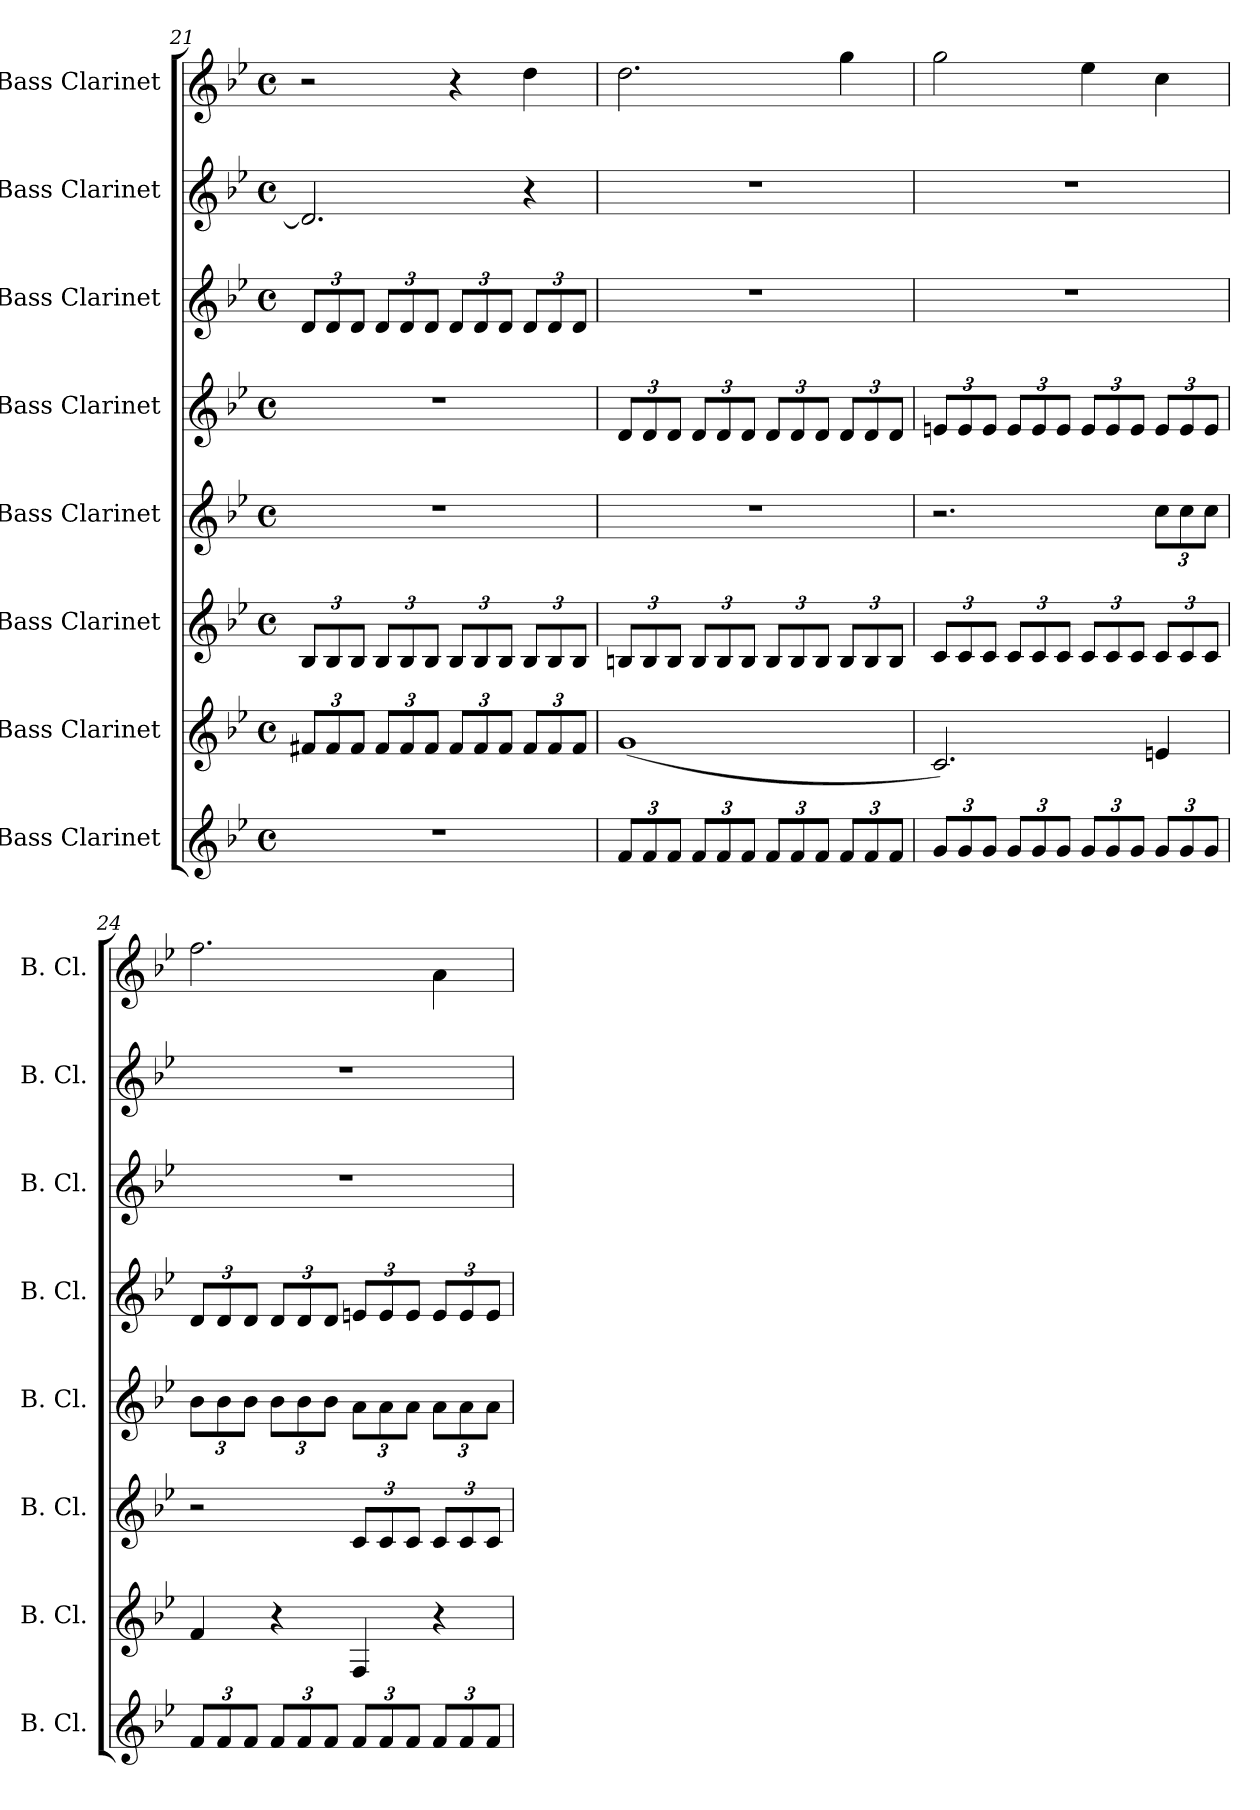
**kern	**kern	**kern	**kern	**kern	**kern	**kern	**kern
*part8	*part7	*part6	*part5	*part4	*part3	*part2	*part1
*staff8	*staff7	*staff6	*staff5	*staff4	*staff3	*staff2	*staff1
*I"Bass Clarinet	*I"Bass Clarinet	*I"Bass Clarinet	*I"Bass Clarinet	*I"Bass Clarinet	*I"Bass Clarinet	*I"Bass Clarinet	*I"Bass Clarinet
*I'B. Cl.	*I'B. Cl.	*I'B. Cl.	*I'B. Cl.	*I'B. Cl.	*I'B. Cl.	*I'B. Cl.	*I'B. Cl.
!!LO:PB:g=z
*clefG2	*clefG2	*clefG2	*clefG2	*clefG2	*clefG2	*clefG2	*clefG2
*ITrd8c14	*ITrd8c14	*ITrd8c14	*ITrd8c14	*ITrd8c14	*ITrd8c14	*ITrd8c14	*ITrd8c14
*k[b-e-]	*k[b-e-]	*k[b-e-]	*k[b-e-]	*k[b-e-]	*k[b-e-]	*k[b-e-]	*k[b-e-]
*M4/4	*M4/4	*M4/4	*M4/4	*M4/4	*M4/4	*M4/4	*M4/4
*met(c)	*met(c)	*met(c)	*met(c)	*met(c)	*met(c)	*met(c)	*met(c)
*	*Xbrackettup	*Xbrackettup	*	*	*Xbrackettup	*	*
=21	=21	=21	=21	=21	=21	=21	=21
1r	12F#X/L	12BB-/L	1r	1r	12D/L	2.D/]	2r
.	12F#/	12BB-/	.	.	12D/	.	.
.	12F#/J	12BB-/J	.	.	12D/J	.	.
.	12F#/L	12BB-/L	.	.	12D/L	.	.
.	12F#/	12BB-/	.	.	12D/	.	.
.	12F#/J	12BB-/J	.	.	12D/J	.	.
.	12F#/L	12BB-/L	.	.	12D/L	.	4r
.	12F#/	12BB-/	.	.	12D/	.	.
.	12F#/J	12BB-/J	.	.	12D/J	.	.
.	12F#/L	12BB-/L	.	.	12D/L	4r	4d\
.	12F#/	12BB-/	.	.	12D/	.	.
.	12F#/J	12BB-/J	.	.	12D/J	.	.
=22	=22	=22	=22	=22	=22	=22	=22
*Xbrackettup	*	*	*	*Xbrackettup	*	*	*
12F/L	(<1G	12BBn/L	1r	12D/L	1r	1r	2.d\
12F/	.	12BB/	.	12D/	.	.	.
12F/J	.	12BB/J	.	12D/J	.	.	.
12F/L	.	12BB/L	.	12D/L	.	.	.
12F/	.	12BB/	.	12D/	.	.	.
12F/J	.	12BB/J	.	12D/J	.	.	.
12F/L	.	12BB/L	.	12D/L	.	.	.
12F/	.	12BB/	.	12D/	.	.	.
12F/J	.	12BB/J	.	12D/J	.	.	.
12F/L	.	12BB/L	.	12D/L	.	.	4g\
12F/	.	12BB/	.	12D/	.	.	.
12F/J	.	12BB/J	.	12D/J	.	.	.
=23	=23	=23	=23	=23	=23	=23	=23
12G/L	2.C/)	12C/L	2.r	12En/L	1r	1r	2g\
12G/	.	12C/	.	12E/	.	.	.
12G/J	.	12C/J	.	12E/J	.	.	.
12G/L	.	12C/L	.	12E/L	.	.	.
12G/	.	12C/	.	12E/	.	.	.
12G/J	.	12C/J	.	12E/J	.	.	.
12G/L	.	12C/L	.	12E/L	.	.	4e-\
12G/	.	12C/	.	12E/	.	.	.
12G/J	.	12C/J	.	12E/J	.	.	.
*	*	*	*Xbrackettup	*	*	*	*
12G/L	4En/	12C/L	12c\L	12E/L	.	.	4c\
12G/	.	12C/	12c\	12E/	.	.	.
12G/J	.	12C/J	12c\J	12E/J	.	.	.
!!LO:PB:g=z
=24	=24	=24	=24	=24	=24	=24	=24
12F/L	4F/	2r	12B-\L	12D/L	1r	1r	2.f\
12F/	.	.	12B-\	12D/	.	.	.
12F/J	.	.	12B-\J	12D/J	.	.	.
12F/L	4r	.	12B-\L	12D/L	.	.	.
12F/	.	.	12B-\	12D/	.	.	.
12F/J	.	.	12B-\J	12D/J	.	.	.
12F/L	4FF/	12C/L	12A\L	12En/L	.	.	.
12F/	.	12C/	12A\	12E/	.	.	.
12F/J	.	12C/J	12A\J	12E/J	.	.	.
12F/L	4r	12C/L	12A\L	12E/L	.	.	4A\
12F/	.	12C/	12A\	12E/	.	.	.
12F/J	.	12C/J	12A\J	12E/J	.	.	.
=	=	=	=	=	=	=	=
*-	*-	*-	*-	*-	*-	*-	*-
